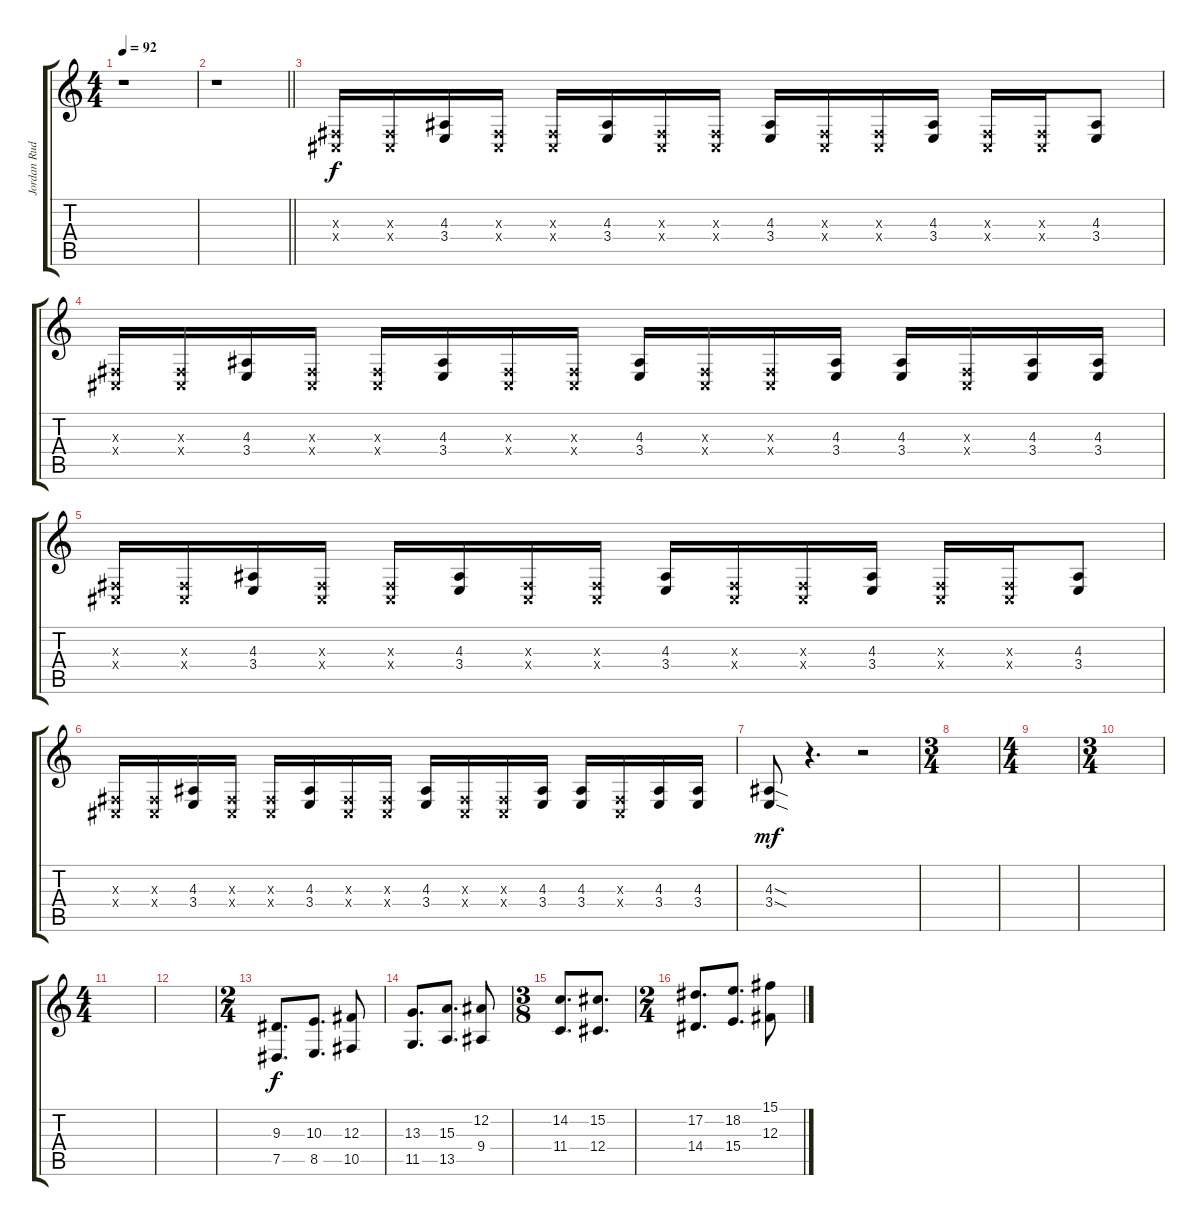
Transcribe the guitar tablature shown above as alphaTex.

\track ("Jordan Rudess Keyboards1" "Jordan Rud") {instrument lead2sawtooth}
\staff {score tabs}
\tuning (Eb4 Bb3 Gb3 Db3 Ab2 Eb2) {hide}
\ts (4 4)
\tempo 92
\clef g2
\ks c
r.1{dy fff volume 10} |
\barLineRight lightlight
r.1 |
(0.3{x} 0.4{x}).16{dy f} (0.3{x} 0.4{x}).16 (4.3 3.4).16 (0.3{x} 0.4{x}).16 (0.3{x} 0.4{x}).16 (4.3 3.4).16 (0.3{x} 0.4{x}).16 (0.3{x} 0.4{x}).16 (4.3 3.4).16 (0.3{x} 0.4{x}).16 (0.3{x} 0.4{x}).16 (4.3 3.4).16 (0.3{x} 0.4{x}).16 (0.3{x} 0.4{x}).16 (4.3 3.4).8 |
(0.3{x} 0.4{x}).16 (0.3{x} 0.4{x}).16 (4.3 3.4).16 (0.3{x} 0.4{x}).16 (0.3{x} 0.4{x}).16 (4.3 3.4).16 (0.3{x} 0.4{x}).16 (0.3{x} 0.4{x}).16 (4.3 3.4).16 (0.3{x} 0.4{x}).16 (0.3{x} 0.4{x}).16 (4.3 3.4).16 (4.3 3.4).16 (0.3{x} 0.4{x}).16 (4.3 3.4).16 (4.3 3.4).16 |
(0.3{x} 0.4{x}).16 (0.3{x} 0.4{x}).16 (4.3 3.4).16 (0.3{x} 0.4{x}).16 (0.3{x} 0.4{x}).16 (4.3 3.4).16 (0.3{x} 0.4{x}).16 (0.3{x} 0.4{x}).16 (4.3 3.4).16 (0.3{x} 0.4{x}).16 (0.3{x} 0.4{x}).16 (4.3 3.4).16 (0.3{x} 0.4{x}).16 (0.3{x} 0.4{x}).16 (4.3 3.4).8 |
(0.3{x} 0.4{x}).16 (0.3{x} 0.4{x}).16 (4.3 3.4).16 (0.3{x} 0.4{x}).16 (0.3{x} 0.4{x}).16 (4.3 3.4).16 (0.3{x} 0.4{x}).16 (0.3{x} 0.4{x}).16 (4.3 3.4).16 (0.3{x} 0.4{x}).16 (0.3{x} 0.4{x}).16 (4.3 3.4).16 (4.3 3.4).16 (0.3{x} 0.4{x}).16 (4.3 3.4).16 (4.3 3.4).16 |
(4.3{sod} 3.4{sod}).8{dy mf} r.4{d} r.2 |
\ts (3 4)
|
\ts (4 4)
|
\ts (3 4)
|
\ts (4 4)
|
|
\ts (2 4)
(9.3 7.5).8{d dy f} (10.3 8.5).8{d} (12.3 10.5).8 |
(13.3 11.5).8{d} (15.3 13.5).8{d} (12.2 9.4).8 |
\ts (3 8)
(14.2 11.4).8{d} (15.2 12.4).8{d} |
\ts (2 4)
(17.2 14.4).8{d} (18.2 15.4).8{d} (15.1 12.3).8
